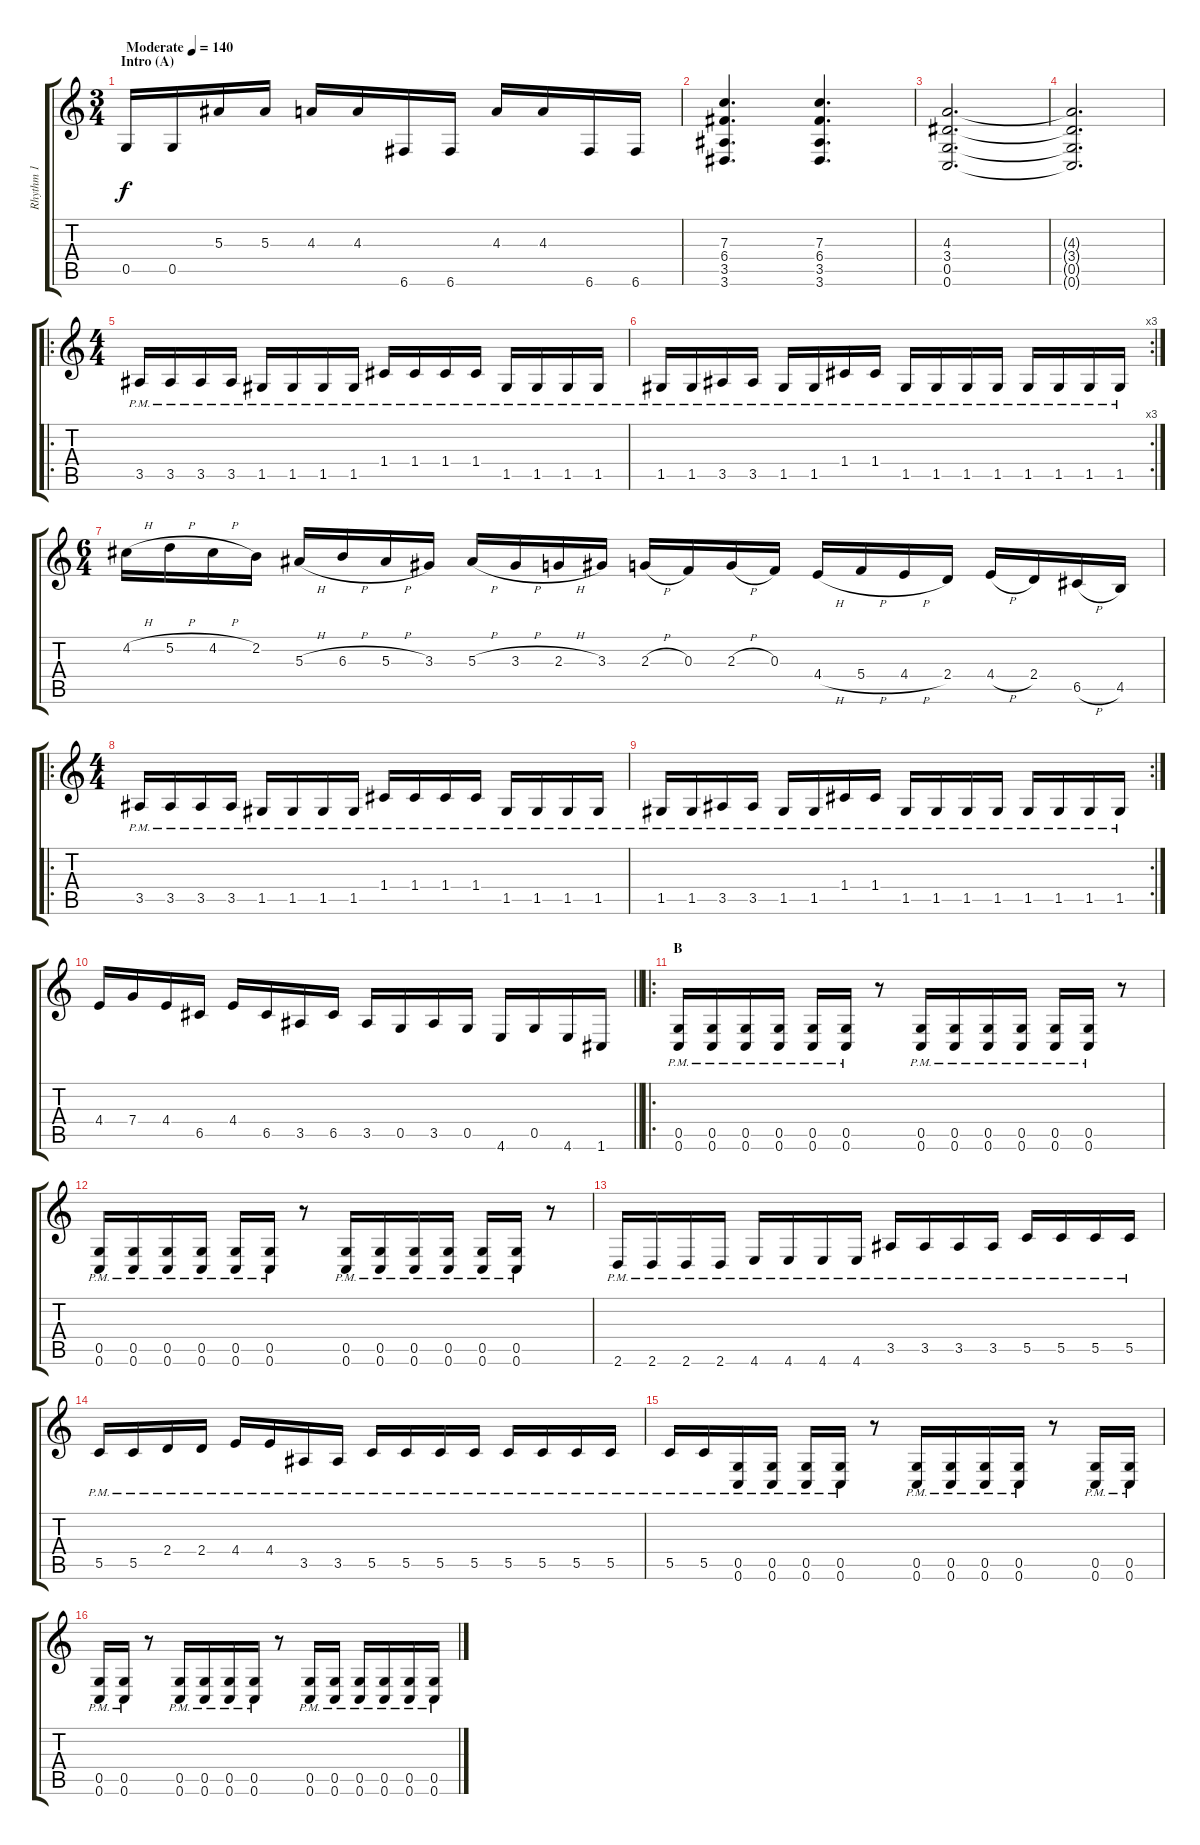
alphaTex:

\track ("Rhythm 1" "Rhythm 1") {instrument distortionguitar}
\staff {score tabs}
\tuning (D4 A3 F3 C3 G2 C2) {hide}
\ts (3 4)
\section ("" "Intro (A)")
\tempo (140 "Moderate")
\clef g2
\ks c
0.5.16{dy f instrument distortionguitar} 0.5.16 5.3.16 5.3.16 4.3.16 4.3.16 6.6.16 6.6.16 4.3.16 4.3.16 6.6.16 6.6.16 |
(7.3 6.4 3.5 3.6).4{d} (7.3 6.4 3.5 3.6).4{d} |
(4.3 3.4 0.5 0.6).2{d} |
(4.3{t} 3.4{t} 0.5{t} 0.6{t}).2{d} |
\ro
\ts (4 4)
3.5{pm}.16 3.5{pm}.16 3.5{pm}.16 3.5{pm}.16 1.5{pm}.16 1.5{pm}.16 1.5{pm}.16 1.5{pm}.16 1.4{pm}.16 1.4{pm}.16 1.4{pm}.16 1.4{pm}.16 1.5{pm}.16 1.5{pm}.16 1.5{pm}.16 1.5{pm}.16 |
\rc 3
1.5{pm}.16 1.5{pm}.16 3.5{pm}.16 3.5{pm}.16 1.5{pm}.16 1.5{pm}.16 1.4{pm}.16 1.4{pm}.16 1.5{pm}.16 1.5{pm}.16 1.5{pm}.16 1.5{pm}.16 1.5{pm}.16 1.5{pm}.16 1.5{pm}.16 1.5{pm}.16 |
\ts (6 4)
4.2{h}.16 5.2{h}.16 4.2{h}.16 2.2.16 5.3{h}.16 6.3{h}.16 5.3{h}.16 3.3.16 5.3{h}.16 3.3{h}.16 2.3{h}.16 3.3.16 2.3{h}.16 0.3.16 2.3{h}.16 0.3.16 4.4{h}.16 5.4{h}.16 4.4{h}.16 2.4.16 4.4{h}.16 2.4.16 6.5{h}.16 4.5.16 |
\ro
\ts (4 4)
3.5{pm}.16 3.5{pm}.16 3.5{pm}.16 3.5{pm}.16 1.5{pm}.16 1.5{pm}.16 1.5{pm}.16 1.5{pm}.16 1.4{pm}.16 1.4{pm}.16 1.4{pm}.16 1.4{pm}.16 1.5{pm}.16 1.5{pm}.16 1.5{pm}.16 1.5{pm}.16 |
\rc 2
1.5{pm}.16 1.5{pm}.16 3.5{pm}.16 3.5{pm}.16 1.5{pm}.16 1.5{pm}.16 1.4{pm}.16 1.4{pm}.16 1.5{pm}.16 1.5{pm}.16 1.5{pm}.16 1.5{pm}.16 1.5{pm}.16 1.5{pm}.16 1.5{pm}.16 1.5{pm}.16 |
\barLineRight lightlight
4.4.16 7.4.16 4.4.16 6.5.16 4.4.16 6.5.16 3.5.16 6.5.16 3.5.16 0.5.16 3.5.16 0.5.16 4.6.16 0.5.16 4.6.16 1.6.16 |
\ro
\section ("" "B")
(0.5{pm} 0.6{pm}).16 (0.5{pm} 0.6{pm}).16 (0.5{pm} 0.6{pm}).16 (0.5{pm} 0.6{pm}).16 (0.5{pm} 0.6{pm}).16 (0.5{pm} 0.6{pm}).16 r.8 (0.5{pm} 0.6{pm}).16 (0.5{pm} 0.6{pm}).16 (0.5{pm} 0.6{pm}).16 (0.5{pm} 0.6{pm}).16 (0.5{pm} 0.6{pm}).16 (0.5{pm} 0.6{pm}).16 r.8 |
(0.5{pm} 0.6{pm}).16 (0.5{pm} 0.6{pm}).16 (0.5{pm} 0.6{pm}).16 (0.5{pm} 0.6{pm}).16 (0.5{pm} 0.6{pm}).16 (0.5{pm} 0.6{pm}).16 r.8 (0.5{pm} 0.6{pm}).16 (0.5{pm} 0.6{pm}).16 (0.5{pm} 0.6{pm}).16 (0.5{pm} 0.6{pm}).16 (0.5{pm} 0.6{pm}).16 (0.5{pm} 0.6{pm}).16 r.8 |
2.6{pm}.16 2.6{pm}.16 2.6{pm}.16 2.6{pm}.16 4.6{pm}.16 4.6{pm}.16 4.6{pm}.16 4.6{pm}.16 3.5{pm}.16 3.5{pm}.16 3.5{pm}.16 3.5{pm}.16 5.5{pm}.16 5.5{pm}.16 5.5{pm}.16 5.5{pm}.16 |
5.5{pm}.16 5.5{pm}.16 2.4{pm}.16 2.4{pm}.16 4.4{pm}.16 4.4{pm}.16 3.5{pm}.16 3.5{pm}.16 5.5{pm}.16 5.5{pm}.16 5.5{pm}.16 5.5{pm}.16 5.5{pm}.16 5.5{pm}.16 5.5{pm}.16 5.5{pm}.16 |
5.5{pm}.16 5.5{pm}.16 (0.5{pm} 0.6{pm}).16 (0.5{pm} 0.6{pm}).16 (0.5{pm} 0.6{pm}).16 (0.5{pm} 0.6{pm}).16 r.8 (0.5{pm} 0.6{pm}).16 (0.5{pm} 0.6{pm}).16 (0.5{pm} 0.6{pm}).16 (0.5{pm} 0.6{pm}).16 r.8 (0.5{pm} 0.6{pm}).16 (0.5{pm} 0.6{pm}).16 |
(0.5{pm} 0.6{pm}).16 (0.5{pm} 0.6{pm}).16 r.8 (0.5{pm} 0.6{pm}).16 (0.5{pm} 0.6{pm}).16 (0.5{pm} 0.6{pm}).16 (0.5{pm} 0.6{pm}).16 r.8 (0.5{pm} 0.6{pm}).16 (0.5{pm} 0.6{pm}).16 (0.5{pm} 0.6{pm}).16 (0.5{pm} 0.6{pm}).16 (0.5{pm} 0.6{pm}).16 (0.5{pm} 0.6{pm}).16
